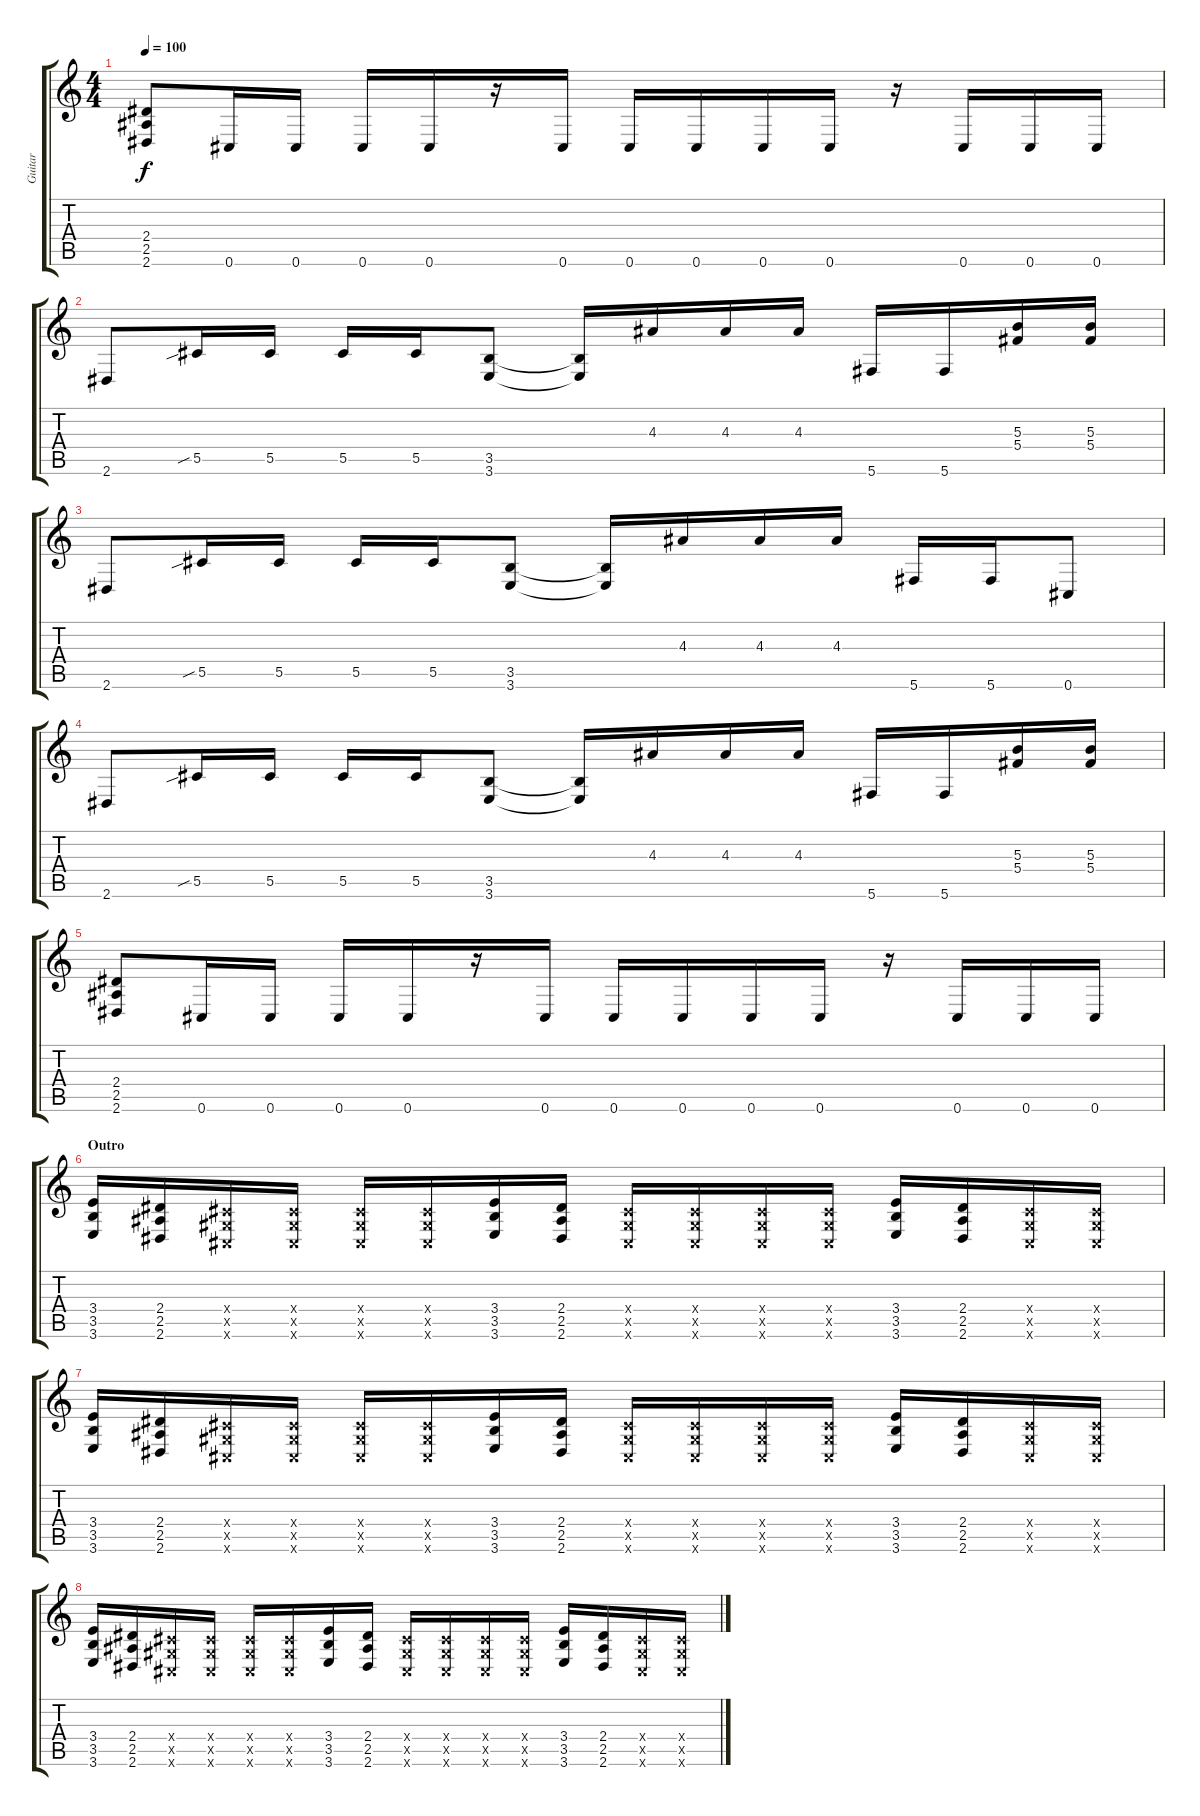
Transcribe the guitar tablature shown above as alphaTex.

\track ("Guitar" "Guitar") {instrument distortionguitar}
\staff {score tabs}
\tuning (Eb4 Bb3 Gb3 Db3 Ab2 Db2) {hide}
\ts (4 4)
\tempo 100
\clef g2
\ks c
(2.4 2.5 2.6).8{dy f} 0.6.16 0.6.16 0.6.16 0.6.16 r.16 0.6.16 0.6.16 0.6.16 0.6.16 0.6.16 r.16 0.6.16 0.6.16 0.6.16 |
2.6.8 5.5{sib}.16 5.5.16 5.5.16 5.5.16 (3.5 3.6).8 (3.5{t} 3.6{t}).16 4.3.16 4.3.16 4.3.16 5.6.16 5.6.16 (5.3 5.4).16 (5.3 5.4).16 |
2.6.8 5.5{sib}.16 5.5.16 5.5.16 5.5.16 (3.5 3.6).8 (3.5{t} 3.6{t}).16 4.3.16 4.3.16 4.3.16 5.6.16 5.6.16 0.6.8 |
2.6.8 5.5{sib}.16 5.5.16 5.5.16 5.5.16 (3.5 3.6).8 (3.5{t} 3.6{t}).16 4.3.16 4.3.16 4.3.16 5.6.16 5.6.16 (5.3 5.4).16 (5.3 5.4).16 |
(2.4 2.5 2.6).8 0.6.16 0.6.16 0.6.16 0.6.16 r.16 0.6.16 0.6.16 0.6.16 0.6.16 0.6.16 r.16 0.6.16 0.6.16 0.6.16 |
\section ("" "Outro")
(3.4 3.5 3.6).16 (2.4 2.5 2.6).16 (0.4{x} 0.5{x} 0.6{x}).16 (0.4{x} 0.5{x} 0.6{x}).16 (0.4{x} 0.5{x} 0.6{x}).16 (0.4{x} 0.5{x} 0.6{x}).16 (3.4 3.5 3.6).16 (2.4 2.5 2.6).16 (0.4{x} 0.5{x} 0.6{x}).16 (0.4{x} 0.5{x} 0.6{x}).16 (0.4{x} 0.5{x} 0.6{x}).16 (0.4{x} 0.5{x} 0.6{x}).16 (3.4 3.5 3.6).16 (2.4 2.5 2.6).16 (0.4{x} 0.5{x} 0.6{x}).16 (0.4{x} 0.5{x} 0.6{x}).16 |
(3.4 3.5 3.6).16 (2.4 2.5 2.6).16 (0.4{x} 0.5{x} 0.6{x}).16 (0.4{x} 0.5{x} 0.6{x}).16 (0.4{x} 0.5{x} 0.6{x}).16 (0.4{x} 0.5{x} 0.6{x}).16 (3.4 3.5 3.6).16 (2.4 2.5 2.6).16 (0.4{x} 0.5{x} 0.6{x}).16 (0.4{x} 0.5{x} 0.6{x}).16 (0.4{x} 0.5{x} 0.6{x}).16 (0.4{x} 0.5{x} 0.6{x}).16 (3.4 3.5 3.6).16 (2.4 2.5 2.6).16 (0.4{x} 0.5{x} 0.6{x}).16 (0.4{x} 0.5{x} 0.6{x}).16 |
(3.4 3.5 3.6).16 (2.4 2.5 2.6).16 (0.4{x} 0.5{x} 0.6{x}).16 (0.4{x} 0.5{x} 0.6{x}).16 (0.4{x} 0.5{x} 0.6{x}).16 (0.4{x} 0.5{x} 0.6{x}).16 (3.4 3.5 3.6).16 (2.4 2.5 2.6).16 (0.4{x} 0.5{x} 0.6{x}).16 (0.4{x} 0.5{x} 0.6{x}).16 (0.4{x} 0.5{x} 0.6{x}).16 (0.4{x} 0.5{x} 0.6{x}).16 (3.4 3.5 3.6).16 (2.4 2.5 2.6).16 (0.4{x} 0.5{x} 0.6{x}).16 (0.4{x} 0.5{x} 0.6{x}).16
